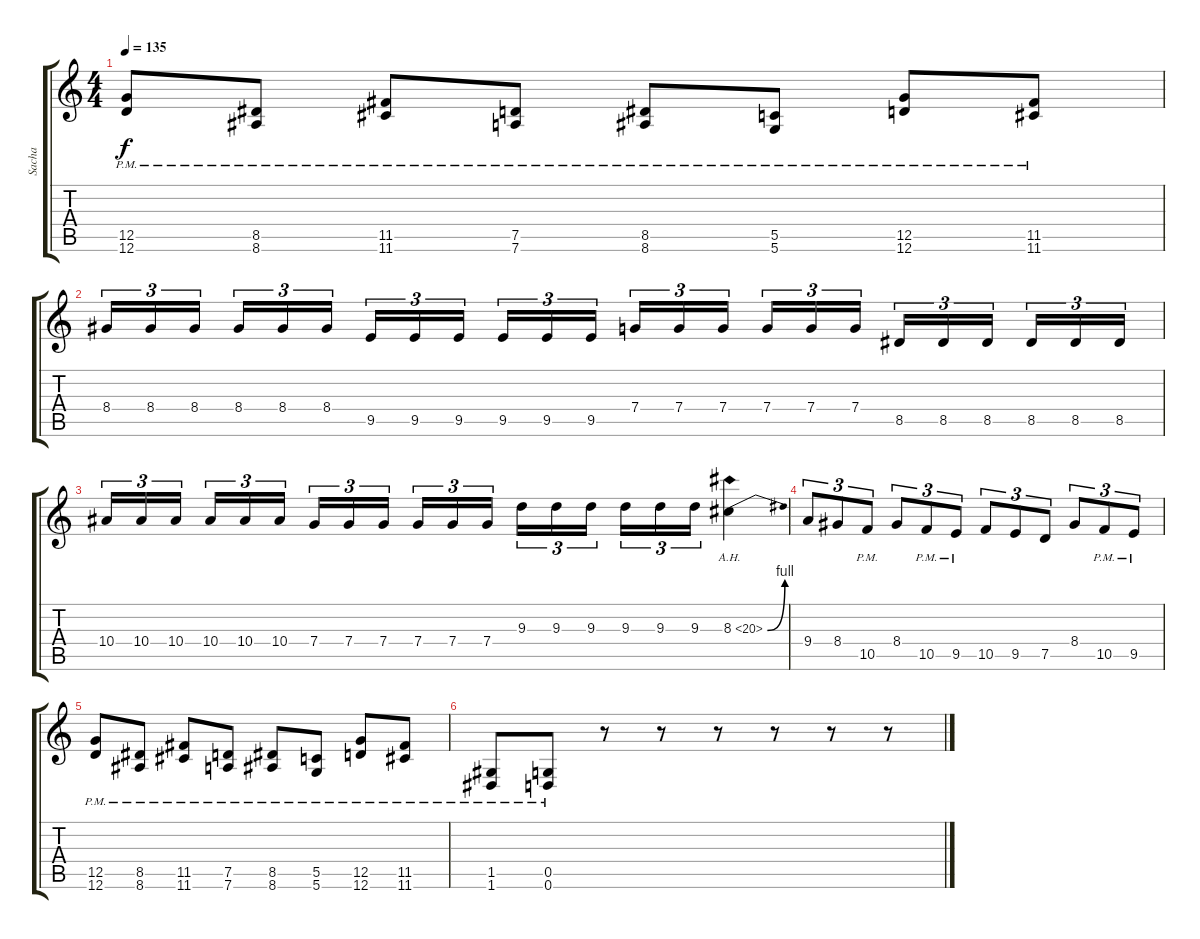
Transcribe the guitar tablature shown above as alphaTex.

\track ("Sacha" "Sacha") {instrument distortionguitar}
\staff {score tabs}
\tuning (D4 A3 F3 C3 G2 D2) {hide}
\ts (4 4)
\tempo 135
\clef g2
\ks c
(12.5{pm} 12.6{pm}).8{dy f} (8.5{pm} 8.6{pm}).8 (11.5{pm} 11.6{pm}).8 (7.5{pm} 7.6{pm}).8 (8.5{pm} 8.6{pm}).8 (5.5{pm} 5.6{pm}).8 (12.5{pm} 12.6{pm}).8 (11.5{pm} 11.6{pm}).8 |
8.4.16{tu (3 2)} 8.4.16{tu (3 2)} 8.4.16{tu (3 2) beam splitsecondary} 8.4.16{tu (3 2)} 8.4.16{tu (3 2)} 8.4.16{tu (3 2)} 9.5.16{tu (3 2)} 9.5.16{tu (3 2)} 9.5.16{tu (3 2) beam splitsecondary} 9.5.16{tu (3 2)} 9.5.16{tu (3 2)} 9.5.16{tu (3 2)} 7.4.16{tu (3 2)} 7.4.16{tu (3 2)} 7.4.16{tu (3 2) beam splitsecondary} 7.4.16{tu (3 2)} 7.4.16{tu (3 2)} 7.4.16{tu (3 2)} 8.5.16{tu (3 2)} 8.5.16{tu (3 2)} 8.5.16{tu (3 2) beam splitsecondary} 8.5.16{tu (3 2)} 8.5.16{tu (3 2)} 8.5.16{tu (3 2)} |
10.4.16{tu (3 2)} 10.4.16{tu (3 2)} 10.4.16{tu (3 2) beam splitsecondary} 10.4.16{tu (3 2)} 10.4.16{tu (3 2)} 10.4.16{tu (3 2)} 7.4.16{tu (3 2)} 7.4.16{tu (3 2)} 7.4.16{tu (3 2) beam splitsecondary} 7.4.16{tu (3 2)} 7.4.16{tu (3 2)} 7.4.16{tu (3 2)} 9.3.16{tu (3 2)} 9.3.16{tu (3 2)} 9.3.16{tu (3 2) beam splitsecondary} 9.3.16{tu (3 2)} 9.3.16{tu (3 2)} 9.3.16{tu (3 2)} 8.3{be (bend 0 0 60 4) ah 12}.4 |
9.4.8{tu (3 2)} 8.4.8{tu (3 2)} 10.5{pm}.8{tu (3 2)} 8.4.8{tu (3 2)} 10.5{pm}.8{tu (3 2)} 9.5{pm}.8{tu (3 2)} 10.5.8{tu (3 2)} 9.5.8{tu (3 2)} 7.5.8{tu (3 2)} 8.4.8{tu (3 2)} 10.5{pm}.8{tu (3 2)} 9.5{pm}.8{tu (3 2)} |
(12.5{pm} 12.6{pm}).8 (8.5{pm} 8.6{pm}).8 (11.5{pm} 11.6{pm}).8 (7.5{pm} 7.6{pm}).8 (8.5{pm} 8.6{pm}).8 (5.5{pm} 5.6{pm}).8 (12.5{pm} 12.6{pm}).8 (11.5{pm} 11.6{pm}).8 |
(1.5{pm} 1.6{pm}).8 (0.5{pm} 0.6{pm}).8 r.8 r.8 r.8 r.8 r.8 r.8
